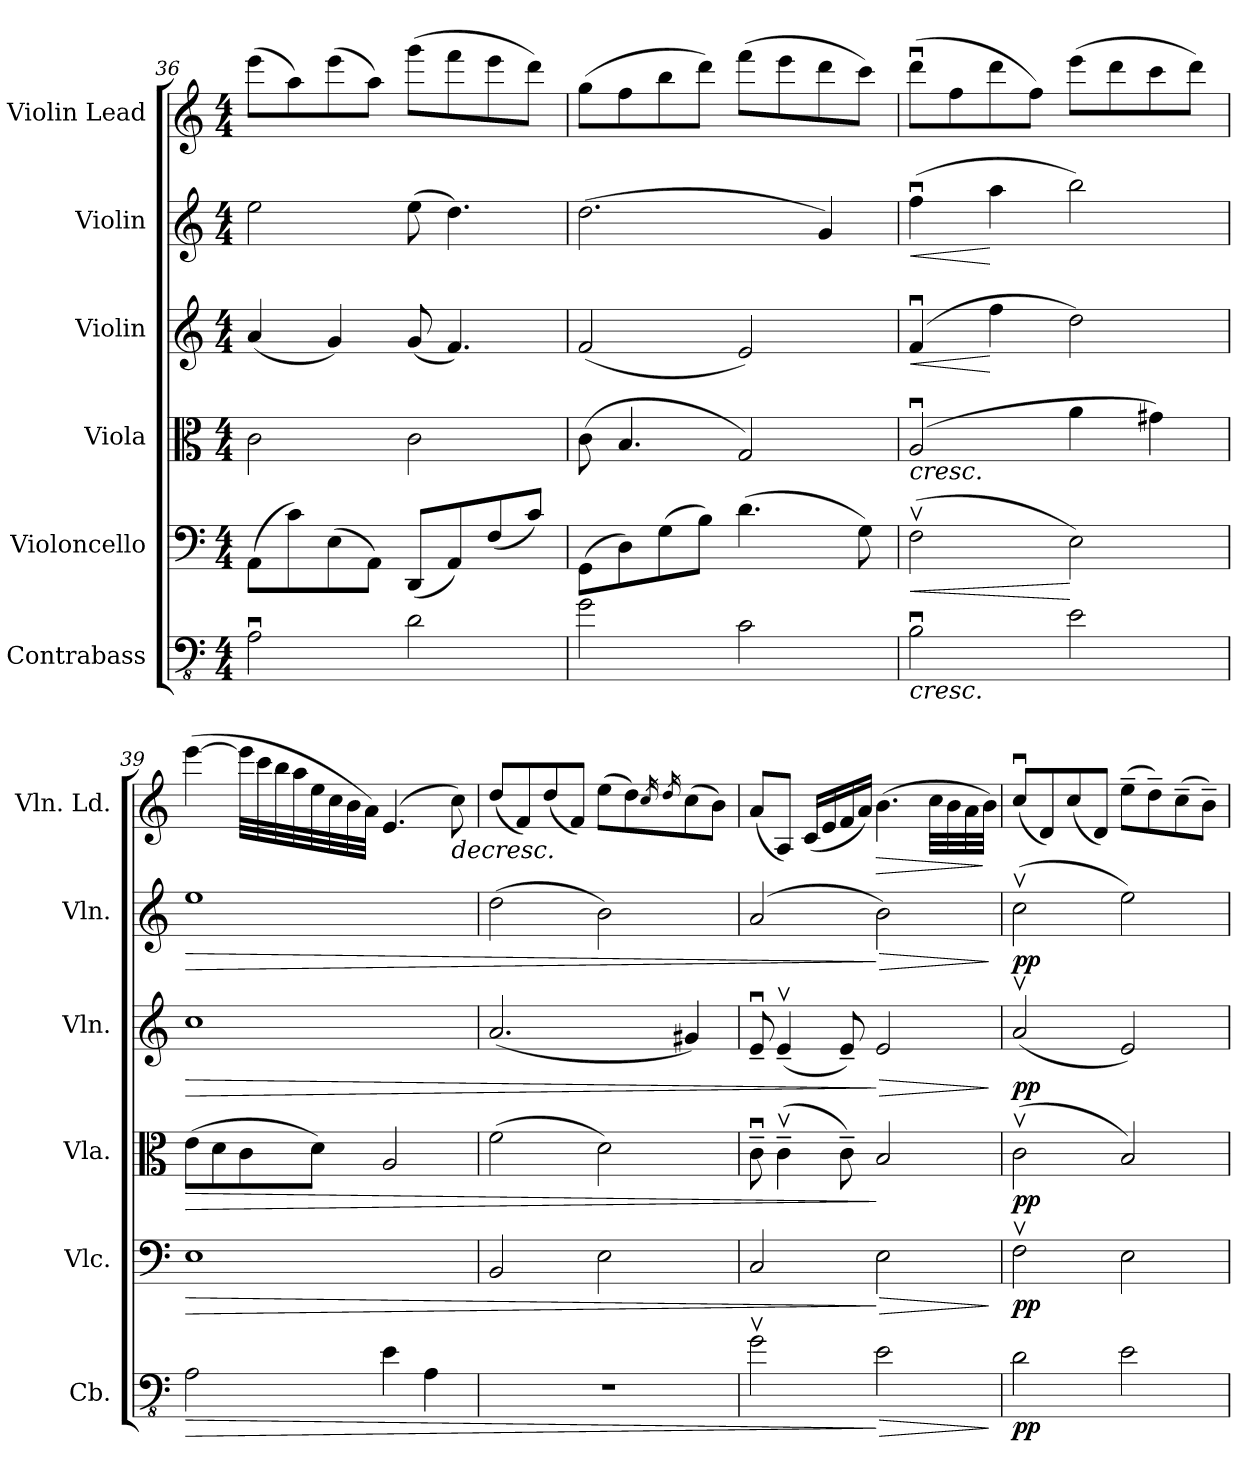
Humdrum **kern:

**kern	**dynam	**kern	**dynam	**kern	**dynam	**kern	**dynam	**kern	**dynam	**kern	**dynam
*part6	*part6	*part5	*part5	*part4	*part4	*part3	*part3	*part2	*part2	*part1	*part1
*staff6	*staff6	*staff5	*staff5	*staff4	*staff4	*staff3	*staff3	*staff2	*staff2	*staff1	*staff1
*I"Contrabass	*	*I"Violoncello	*	*I"Viola	*	*I"Violin	*	*I"Violin	*	*I"Violin Lead	*
*I'Cb.	*	*I'Vlc.	*	*I'Vla.	*	*I'Vln.	*	*I'Vln.	*	*I'Vln. Ld.	*
*clefFv4	*	*clefF4	*	*clefC3	*	*clefG2	*	*clefG2	*	*clefG2	*
*ITrd7c12	*	*	*	*	*	*	*	*	*	*	*
*k[]	*	*k[]	*	*k[]	*	*k[]	*	*k[]	*	*k[]	*
*M4/4	*	*M4/4	*	*M4/4	*	*M4/4	*	*M4/4	*	*M4/4	*
=36	=36	=36	=36	=36	=36	=36	=36	=36	=36	=36	=36
2AAAu	.	(8AAL	.	2c	.	(4a	.	2ee	.	(8eeeL	.
.	.	8c)	.	.	.	.	.	.	.	8aa)	.
.	.	(8E	.	.	.	4g)	.	.	.	(8eee	.
.	.	8AAJ)	.	.	.	.	.	.	.	8aaJ)	.
2DD	.	(8DDL	.	2c	.	(8g	.	(8ee	.	(8gggL	.
.	.	8AA)	.	.	.	4.f)	.	4.dd)	.	8fff	.
.	.	(8F	.	.	.	.	.	.	.	8eee	.
.	.	8cJ)	.	.	.	.	.	.	.	8dddJ)	.
=37	=37	=37	=37	=37	=37	=37	=37	=37	=37	=37	=37
2GG	.	(8GGL	.	(8c	.	(2f	.	(2.dd	.	(8ggL	.
.	.	8D)	.	4.B	.	.	.	.	.	8ff	.
.	.	(8G	.	.	.	.	.	.	.	8bb	.
.	.	8BJ)	.	.	.	.	.	.	.	8dddJ)	.
2CC	.	(4.d	.	2G)	.	2e)	.	.	.	(8fffL	.
.	.	.	.	.	.	.	.	.	.	8eee	.
.	.	.	.	.	.	.	.	4g)	.	8ddd	.
.	.	8G)	.	.	.	.	.	.	.	8cccJ)	.
=38	=38	=38	=38	=38	=38	=38	=38	=38	=38	=38	=38
!	!LO:HP:b	!	!LO:HP:b	!	!LO:HP:b	!	!LO:HP:b	!	!LO:HP:b	!	!
2BBBu	<	(2Fv	<	(2Au	<	(4fu	<	(4ffu	<	(8ddduL	.
.	.	.	.	.	.	.	.	.	.	8ff	.
.	.	.	.	.	.	4ff	[	4aa	[	8ddd	.
.	.	.	.	.	.	.	.	.	.	8ffJ)	.
2EE	.	2E)	[	4a	.	2dd)	.	2bb)	.	(8eeeL	.
.	.	.	.	.	.	.	.	.	.	8ddd	.
.	.	.	.	4g#X)	.	.	.	.	.	8ccc	.
.	.	.	.	.	.	.	.	.	.	8dddJ)	.
=39	=39	=39	=39	=39	=39	=39	=39	=39	=39	=39	=39
!	!LO:HP:b	!	!LO:HP:b	!	!LO:HP:b	!	!LO:HP:b	!	!LO:HP:b	!	!
2AAA	>	1E	>	(8eL	>	1cc	>	1ee	>	([4eee	.
.	.	.	.	8d	.	.	.	.	.	.	.
.	.	.	.	8c	.	.	.	.	.	32eeeLLL]	.
.	.	.	.	.	.	.	.	.	.	32ccc	.
.	.	.	.	.	.	.	.	.	.	32bb	.
.	.	.	.	.	.	.	.	.	.	32aa	.
.	.	.	.	8dJ)	.	.	.	.	.	32ee	.
.	.	.	.	.	.	.	.	.	.	32cc	.
.	.	.	.	.	.	.	.	.	.	32b	.
.	.	.	.	.	.	.	.	.	.	32aJJJ)	.
4EE	.	.	.	2A	[	.	.	.	.	(4.e	.
4AAA	[	.	.	.	.	.	.	.	.	.	.
!	!	!	!	!	!	!	!	!	!	!	!LO:HP:b
.	.	.	.	.	.	.	.	.	.	8cc)	>
=40	=40	=40	=40	=40	=40	=40	=40	=40	=40	=40	=40
1r	.	2BB	.	(2f	.	(2.a	.	(2dd	.	(8ddL	.
.	.	.	.	.	.	.	.	.	.	8f)	.
.	.	.	.	.	.	.	.	.	.	(8dd	.
.	.	.	.	.	.	.	.	.	.	8fJ)	.
.	.	2E	.	2d)	.	.	.	2b)	.	(8eeL	.
.	.	.	.	.	.	.	.	.	.	8dd)	.
.	.	.	.	.	.	.	.	.	.	16qcc	.
.	.	.	.	.	.	.	.	.	.	16qdd	.
.	.	.	.	.	.	4g#X)	.	.	.	(8cc	.
.	.	.	.	.	.	.	.	.	.	8bJ)	.
=41	=41	=41	=41	=41	=41	=41	=41	=41	=41	=41	=41
2GGv	.	2C	.	8cu~	.	8eu~	.	(2a	.	(8aL	.
.	.	.	.	(4cv~	.	(4ev~	.	.	.	8AJ)	.
.	.	.	.	.	.	.	.	.	.	(16cLL	.
.	.	.	.	.	.	.	.	.	.	16e	.
.	.	.	.	8c~)	.	8e~)	.	.	.	16f	.
.	.	.	.	.	.	.	.	.	.	16aJJ)	.
!	!LO:HP:n=1:b	!	!LO:HP:n=1:b	!	!	!	!LO:HP:n=1:b	!	!LO:HP:n=1:b	!	!LO:HP:b
2EE	] >	2E	] >	2B	]	2e	] >	2b)	] >	(4.b	>
.	.	.	.	.	.	.	.	.	.	32ccLLL	.
.	.	.	.	.	.	.	.	.	.	32b	.
.	.	.	.	.	.	.	.	.	.	32a	.
.	.	.	.	.	.	.	.	.	.	32bJJJ)	]
.	]	.	]	.	.	.	]	.	]	.	.
=42	=42	=42	=42	=42	=42	=42	=42	=42	=42	=42	=42
!	!LO:DY:b	!	!LO:DY:b	!	!LO:DY:b	!	!LO:DY:b	!	!LO:DY:b	!	!
2DD	pp	2Fv	pp	(2cv	pp	(2av	pp	(2ccv	pp	(8ccuL	.
.	.	.	.	.	.	.	.	.	.	8d)	.
.	.	.	.	.	.	.	.	.	.	(8cc	.
.	.	.	.	.	.	.	.	.	.	8dJ)	.
2EE	.	2E	.	2B)	.	2e)	.	2ee)	.	(8ee~L	.
.	.	.	.	.	.	.	.	.	.	8dd~)	.
.	.	.	.	.	.	.	.	.	.	(8cc~	.
.	.	.	.	.	.	.	.	.	.	8b~J)	]
=	=	=	=	=	=	=	=	=	=	=	=
*-	*-	*-	*-	*-	*-	*-	*-	*-	*-	*-	*-
